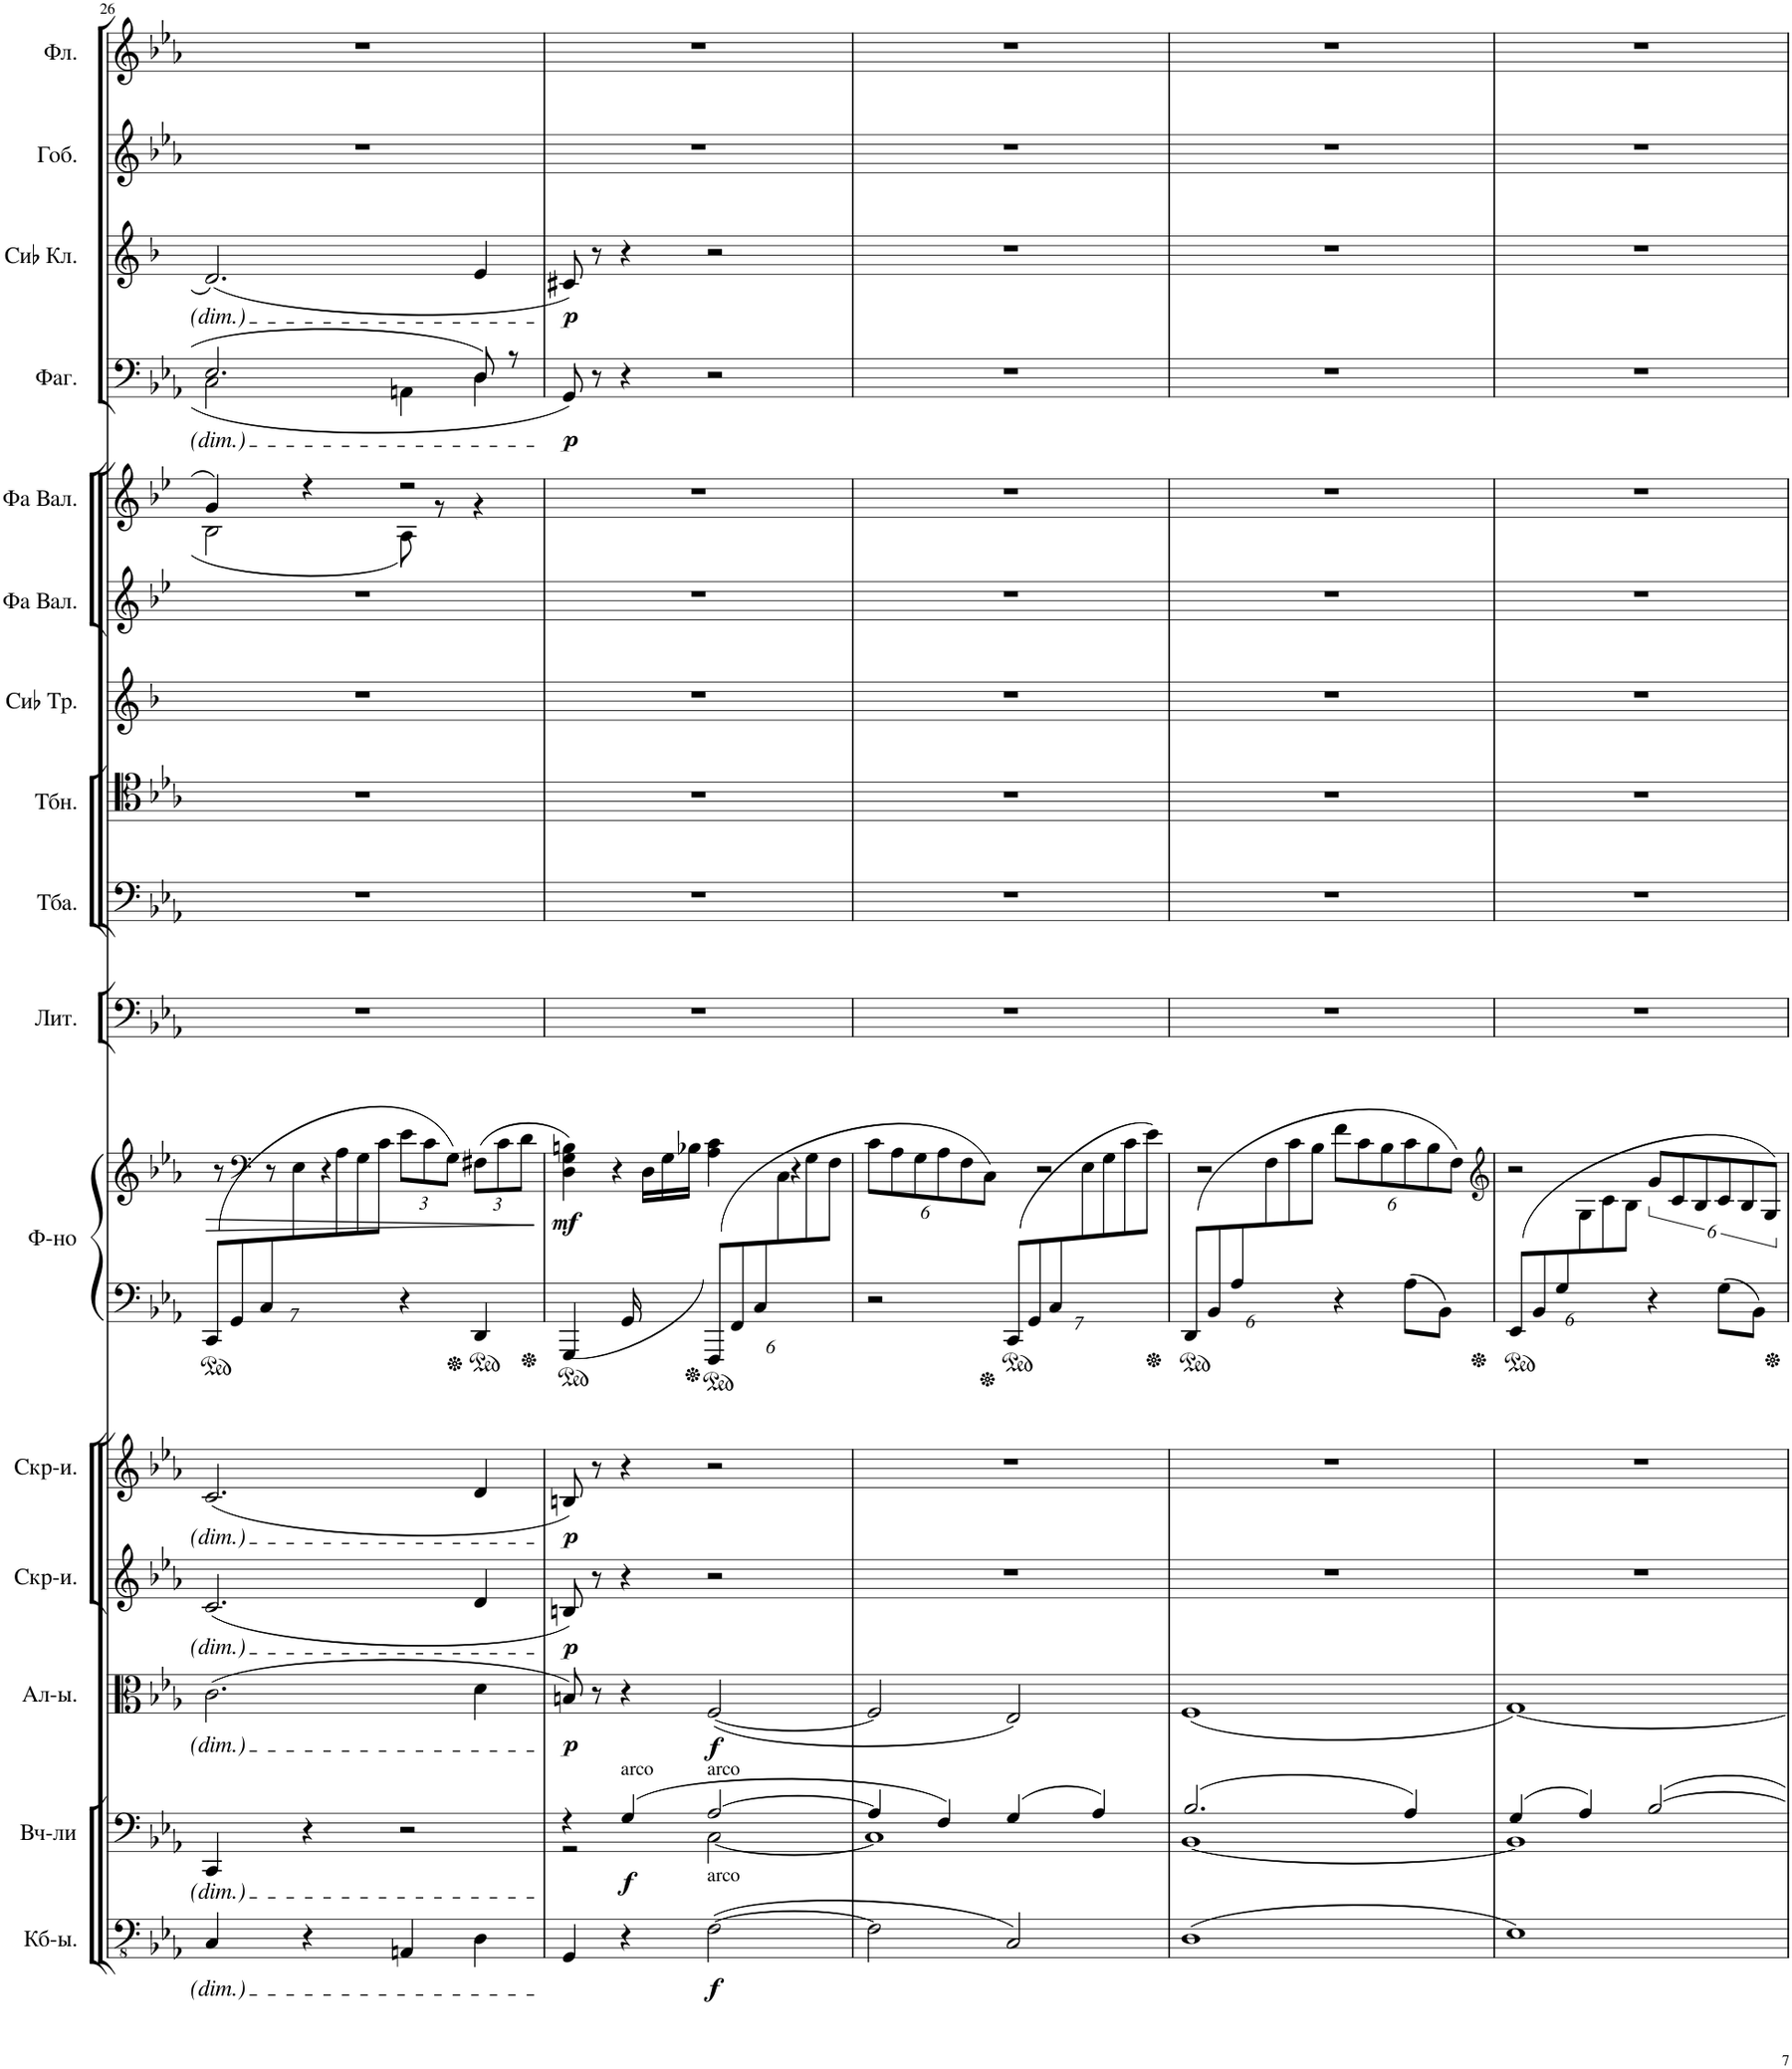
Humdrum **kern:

**kern	**dynam	**kern	**dynam	**kern	**dynam	**kern	**dynam	**kern	**dynam	**kern	**kern	**dynam	**kern	**kern	**kern	**kern	**kern	**kern	**kern	**dynam	**kern	**dynam	**kern	**kern
*part16	*part16	*part15	*part15	*part14	*part14	*part13	*part13	*part12	*part12	*part11	*part11	*part11	*part10	*part9	*part8	*part7	*part6	*part5	*part4	*part4	*part3	*part3	*part2	*part1
*staff17	*staff17	*staff16	*staff16	*staff15	*staff15	*staff14	*staff14	*staff13	*staff13	*staff12	*staff11	*staff11/12	*staff10	*staff9	*staff8	*staff7	*staff6	*staff5	*staff4	*staff4	*staff3	*staff3	*staff2	*staff1
*I"Контрабасы	*	*I"Виолончели	*	*I"Альты	*	*I"Скрипки	*	*I"Скрипки	*	*I"Рояль	*	*	*I"Литавры	*I"Туба	*I"Тромбон	*I"Сиb Труба	*I"Фа Валторна	*I"Фа Валторна	*I"Фагот	*	*I"Сиb Кларнет	*	*I"Гобой	*I"Флейта
*	*	*	*	*	*	*	*	*	*	*	*	*	*	*	*	*I'Сиb Тр.	*	*	*	*	*I'Сиb Кл.	*	*	*
!!LO:PB:g=z
*clefFv4	*	*clefF4	*	*clefC3	*	*clefG2	*	*clefG2	*	*clefF4	*clefG2	*	*clefF4	*clefF4	*clefC4	*clefG2	*clefG2	*clefG2	*clefF4	*	*clefG2	*	*clefG2	*clefG2
*	*	*	*	*	*	*	*	*	*	*	*	*	*	*	*	*Trd1c2	*Trd4c7	*Trd4c7	*	*	*Trd1c2	*	*	*
*k[b-e-a-]	*	*k[b-e-a-]	*	*k[b-e-a-]	*	*k[b-e-a-]	*	*k[b-e-a-]	*	*k[b-e-a-]	*k[b-e-a-]	*	*k[b-e-a-]	*k[b-e-a-]	*k[b-e-a-]	*k[b-]	*k[b-e-]	*k[b-e-]	*k[b-e-a-]	*	*k[b-]	*	*k[b-e-a-]	*k[b-e-a-]
*M2/2	*	*M2/2	*	*M2/2	*	*M2/2	*	*M2/2	*	*M2/2	*M2/2	*	*M2/2	*M2/2	*M2/2	*M2/2	*M2/2	*M2/2	*M2/2	*	*M2/2	*	*M2/2	*M2/2
*met(c|)	*	*met(c|)	*	*met(c|)	*	*met(c|)	*	*met(c|)	*	*met(c|)	*met(c|)	*	*met(c|)	*met(c|)	*met(c|)	*met(c|)	*met(c|)	*met(c|)	*met(c|)	*	*met(c|)	*	*met(c|)	*met(c|)
*	*	*	*	*	*	*	*	*	*	*Xbrackettup	*	*	*	*	*	*	*	*	*	*	*	*	*	*
=26	=26	=26	=26	=26	=26	=26	=26	=26	=26	=26	=26	=26	=26	=26	=26	=26	=26	=26	=26	=26	=26	=26	=26	=26
!	!	!	!	!	!	!	!	!	!	!	!	!LO:HP:b	!	!	!	!	!	!	!	!	!	!	!	!
*	*	*	*	*	*	*	*	*	*	*	*^	*	*	*	*	*	*	*^	*^	*	*	*	*	*
4CC/	.	4CC/	.	(2.c\	.	(2.c/	.	(2.c/	.	(14CC/L	8r	7.ryy	>	1r	1r	1r	1r	1r	4g/	2B-\	2.E-/	2C\	.	(2.d/	.	1r	1r
.	.	.	.	.	.	.	.	.	.	14GG/	.	.	.	.	.	.	.	.	.	.	.	.	.	.	.	.	.
*	*	*	*	*	*	*	*	*	*	*	*clefF4	*	*	*	*	*	*	*	*	*	*	*	*	*	*	*	*
.	.	.	.	.	.	.	.	.	.	.	8r	.	.	.	.	.	.	.	.	.	.	.	.	.	.	.	.
.	.	.	.	.	.	.	.	.	.	14C/	.	.	.	.	.	.	.	.	.	.	.	.	.	.	.	.	.
.	.	.	.	.	.	.	.	.	.	7%2ryy	.	14E-\	.	.	.	.	.	.	.	.	.	.	.	.	.	.	.
4r	.	4r	.	.	.	.	.	.	.	.	4r	.	.	.	.	.	.	.	4r	.	.	.	.	.	.	.	.
.	.	.	.	.	.	.	.	.	.	.	.	14A-\	.	.	.	.	.	.	.	.	.	.	.	.	.	.	.
.	.	.	.	.	.	.	.	.	.	.	.	14G\	.	.	.	.	.	.	.	.	.	.	.	.	.	.	.
.	.	.	.	.	.	.	.	.	.	.	.	14c\J	.	.	.	.	.	.	.	.	.	.	.	.	.	.	.
*	*	*	*	*	*	*	*	*	*	*	*Xbrackettup	*	*	*	*	*	*	*	*	*	*	*	*	*	*	*	*
4AAAn/	.	2r	.	.	.	.	.	.	.	4r	12e-\L	2ryy	.	.	.	.	.	.	2r	8A\	.	4AAn\	.	.	.	.	.
.	.	.	.	.	.	.	.	.	.	.	12c\	.	.	.	.	.	.	.	.	.	.	.	.	.	.	.	.
.	.	.	.	.	.	.	.	.	.	.	.	.	.	.	.	.	.	.	.	8r	.	.	.	.	.	.	.
.	.	.	.	.	.	.	.	.	.	.	(12G\J	.	.	.	.	.	.	.	.	.	.	.	.	.	.	.	.
*	*	*	*	*	*	*	*	*	*	*ped	*	*	*	*	*	*	*	*	*	*	*	*	*	*	*	*	*
4DD\	.	.	.	4d\	.	4d/	.	4d/	.	4DD/	(12F#X\L	.	.	.	.	.	.	.	.	4r	8D/	4D\	.	4e/	.	.	.
.	.	.	.	.	.	.	.	.	.	.	12c\	.	.	.	.	.	.	.	.	.	.	.	.	.	.	.	.
.	.	.	.	.	.	.	.	.	.	.	.	.	.	.	.	.	.	.	.	.	8r	.	.	.	.	.	.
.	.	.	.	.	.	.	.	.	.	.	12d\J	.	.	.	.	.	.	.	.	.	.	.	.	.	.	.	.
*	*	*	*	*	*	*	*	*	*	*	*	*	*	*	*	*	*	*	*v	*v	*	*	*	*	*	*	*
*	*	*	*	*	*	*	*	*	*	*	*v	*v	*	*	*	*	*	*	*	*v	*v	*	*	*	*	*
.	.	.	.	.	.	.	.	.	.	.	.	]	.	.	.	.	.	.	.	.	.	.	.	.
=27	=27	=27	=27	=27	=27	=27	=27	=27	=27	=27	=27	=27	=27	=27	=27	=27	=27	=27	=27	=27	=27	=27	=27	=27
*	*	*^	*	*	*	*	*	*	*	*	*^	*	*	*	*	*	*	*	*	*	*	*	*	*
!	!	!	!	!	!	!LO:DY:b	!	!LO:DY:b	!	!LO:DY:b	!	!	!	!LO:DY:b	!	!	!	!	!	!	!	!LO:DY:b	!	!LO:DY:b	!	!
4GGG/	.	4r	2r	.	8Bn/)	p	8Bn/)	p	8Bn/)	p	(4GGG/	4D\ 4G\ 4Bn\)	16ryy	mf	1r	1r	1r	1r	1r	1r	8GG/	p	8c#X/)	p	1r	1r
*	*	*	*	*	*	*	*	*	*	*	*	*v	*v	*	*	*	*	*	*	*	*	*	*	*	*	*
.	.	.	.	.	8r	.	8r	.	8r	.	.	.	.	.	.	.	.	.	.	8r	.	8r	.	.	.
!	!	!LO:TX:a:t=arco	!	!	!	!	!	!	!	!	!	!	!	!	!	!	!	!	!	!	!	!	!	!	!
!	!	!	!	!LO:DY:b	!	!	!	!	!	!	!	!	!	!	!	!	!	!	!	!	!	!	!	!	!
4r	.	(4G/	.	f	4r	.	4r	.	4r	.	16GG/	4r	.	.	.	.	.	.	.	4r	.	4r	.	.	.
*	*	*	*	*	*	*	*	*	*	*	*	*^	*	*	*	*	*	*	*	*	*	*	*	*	*
.	.	.	.	.	.	.	.	.	.	.	8.ryy	.	16D\LL	.	.	.	.	.	.	.	.	.	.	.	.	.
.	.	.	.	.	.	.	.	.	.	.	.	.	16G\	.	.	.	.	.	.	.	.	.	.	.	.	.
.	.	.	.	.	.	.	.	.	.	.	.	.	16B-X\JJ	.	.	.	.	.	.	.	.	.	.	.	.	.
*	*	*	*	*	*	*	*	*	*	*	*ped	*	*	*	*	*	*	*	*	*	*	*	*	*	*	*
*	*	*	*	*	*	*	*	*	*	*	*	*Xped	*	*	*	*	*	*	*	*	*	*	*	*	*	*
!	!	!LO:TX:a:t=arco	!	!	!	!	!	!	!	!	!	!	!	!	!	!	!	!	!	!	!	!	!	!	!	!
!LO:TX:a:t=arco	!	!	!	!	!	!	!	!	!	!	!	!	!	!	!	!	!	!	!	!	!	!	!	!	!	!
!	!LO:DY:b	!	!	!	!	!LO:DY:b	!	!	!	!	!	!	!	!	!	!	!	!	!	!	!	!	!	!	!	!
([2FF\	f	[2A-/	[2C\	.	([2F/	f	2r	.	2r	.	12FFF/L	4A-\ 4c\)	4ryy	.	.	.	.	.	.	.	2r	.	2r	.	.	.
.	.	.	.	.	.	.	.	.	.	.	12FF/	.	.	.	.	.	.	.	.	.	.	.	.	.	.	.
.	.	.	.	.	.	.	.	.	.	.	12C/	.	.	.	.	.	.	.	.	.	.	.	.	.	.	.
.	.	.	.	.	.	.	.	.	.	.	4ryy	4r	12C\	.	.	.	.	.	.	.	.	.	.	.	.	.
.	.	.	.	.	.	.	.	.	.	.	.	.	12G\	.	.	.	.	.	.	.	.	.	.	.	.	.
.	.	.	.	.	.	.	.	.	.	.	.	.	12F\J	.	.	.	.	.	.	.	.	.	.	.	.	.
=28	=28	=28	=28	=28	=28	=28	=28	=28	=28	=28	=28	=28	=28	=28	=28	=28	=28	=28	=28	=28	=28	=28	=28	=28	=28	=28
2FF\]	.	4A-/]	1C]	.	2F/]	.	1r	.	1r	.	2r	12c\L	7%5ryy	.	1r	1r	1r	1r	1r	1r	1r	.	1r	.	1r	1r
.	.	.	.	.	.	.	.	.	.	.	.	12A-\	.	.	.	.	.	.	.	.	.	.	.	.	.	.
.	.	.	.	.	.	.	.	.	.	.	.	12G\	.	.	.	.	.	.	.	.	.	.	.	.	.	.
.	.	4F/)	.	.	.	.	.	.	.	.	.	12A-\	.	.	.	.	.	.	.	.	.	.	.	.	.	.
.	.	.	.	.	.	.	.	.	.	.	.	12F\	.	.	.	.	.	.	.	.	.	.	.	.	.	.
.	.	.	.	.	.	.	.	.	.	.	.	12C\J)	.	.	.	.	.	.	.	.	.	.	.	.	.	.
2CC/)	.	(4G/	.	.	2E-/)	.	.	.	.	.	(14CC/L	2r	.	.	.	.	.	.	.	.	.	.	.	.	.	.
.	.	.	.	.	.	.	.	.	.	.	14GG/	.	.	.	.	.	.	.	.	.	.	.	.	.	.	.
.	.	.	.	.	.	.	.	.	.	.	14C/	.	.	.	.	.	.	.	.	.	.	.	.	.	.	.
.	.	.	.	.	.	.	.	.	.	.	7%2ryy	.	14E-\	.	.	.	.	.	.	.	.	.	.	.	.	.
.	.	4A-/)	.	.	.	.	.	.	.	.	.	.	.	.	.	.	.	.	.	.	.	.	.	.	.	.
.	.	.	.	.	.	.	.	.	.	.	.	.	14G\	.	.	.	.	.	.	.	.	.	.	.	.	.
.	.	.	.	.	.	.	.	.	.	.	.	.	14c\	.	.	.	.	.	.	.	.	.	.	.	.	.
.	.	.	.	.	.	.	.	.	.	.	.	.	14e-\J)	.	.	.	.	.	.	.	.	.	.	.	.	.
=29	=29	=29	=29	=29	=29	=29	=29	=29	=29	=29	=29	=29	=29	=29	=29	=29	=29	=29	=29	=29	=29	=29	=29	=29	=29	=29
*	*	*	*	*	*	*	*	*	*	*	*	*Xped	*	*	*	*	*	*	*	*	*	*	*	*	*	*
(1DD	.	(2.B-/	[1BB-	.	(1F	.	1r	.	1r	.	12DD/L	2r	4ryy	.	1r	1r	1r	1r	1r	1r	1r	.	1r	.	1r	1r
.	.	.	.	.	.	.	.	.	.	.	12BB-/	.	.	.	.	.	.	.	.	.	.	.	.	.	.	.
.	.	.	.	.	.	.	.	.	.	.	12A-/	.	.	.	.	.	.	.	.	.	.	.	.	.	.	.
.	.	.	.	.	.	.	.	.	.	.	4ryy	.	12F\	.	.	.	.	.	.	.	.	.	.	.	.	.
.	.	.	.	.	.	.	.	.	.	.	.	.	12c\	.	.	.	.	.	.	.	.	.	.	.	.	.
.	.	.	.	.	.	.	.	.	.	.	.	.	12B-\J	.	.	.	.	.	.	.	.	.	.	.	.	.
.	.	.	.	.	.	.	.	.	.	.	4r	12f\L	2ryy	.	.	.	.	.	.	.	.	.	.	.	.	.
.	.	.	.	.	.	.	.	.	.	.	.	12c\	.	.	.	.	.	.	.	.	.	.	.	.	.	.
.	.	.	.	.	.	.	.	.	.	.	.	12B-\	.	.	.	.	.	.	.	.	.	.	.	.	.	.
.	.	4A-/)	.	.	.	.	.	.	.	.	8A-\L	12c\	.	.	.	.	.	.	.	.	.	.	.	.	.	.
.	.	.	.	.	.	.	.	.	.	.	.	12B-\	.	.	.	.	.	.	.	.	.	.	.	.	.	.
.	.	.	.	.	.	.	.	.	.	.	8BB-\J	.	.	.	.	.	.	.	.	.	.	.	.	.	.	.
.	.	.	.	.	.	.	.	.	.	.	.	(12F\J	.	.	.	.	.	.	.	.	.	.	.	.	.	.
=30	=30	=30	=30	=30	=30	=30	=30	=30	=30	=30	=30	=30	=30	=30	=30	=30	=30	=30	=30	=30	=30	=30	=30	=30	=30	=30
*	*	*	*	*	*	*	*	*	*	*	*	*clefG2	*	*	*	*	*	*	*	*	*	*	*	*	*	*
1EE-)	.	(4G/	1BB-]	.	[1G)	.	1r	.	1r	.	12EE-/L	2r	4ryy	.	1r	1r	1r	1r	1r	1r	1r	.	1r	.	1r	1r
.	.	.	.	.	.	.	.	.	.	.	12BB-/	.	.	.	.	.	.	.	.	.	.	.	.	.	.	.
.	.	.	.	.	.	.	.	.	.	.	12G/	.	.	.	.	.	.	.	.	.	.	.	.	.	.	.
.	.	4A-/)	.	.	.	.	.	.	.	.	4ryy	.	12G\	.	.	.	.	.	.	.	.	.	.	.	.	.
.	.	.	.	.	.	.	.	.	.	.	.	.	12c\	.	.	.	.	.	.	.	.	.	.	.	.	.
.	.	.	.	.	.	.	.	.	.	.	.	.	12B-\J	.	.	.	.	.	.	.	.	.	.	.	.	.
*	*	*	*	*	*	*	*	*	*	*	*	*brackettup	*	*	*	*	*	*	*	*	*	*	*	*	*	*
.	.	[2B-/	.	.	.	.	.	.	.	.	4r	12g/L	2ryy	.	.	.	.	.	.	.	.	.	.	.	.	.
.	.	.	.	.	.	.	.	.	.	.	.	12c/	.	.	.	.	.	.	.	.	.	.	.	.	.	.
.	.	.	.	.	.	.	.	.	.	.	.	12B-/	.	.	.	.	.	.	.	.	.	.	.	.	.	.
.	.	.	.	.	.	.	.	.	.	.	8G\L	12c/	.	.	.	.	.	.	.	.	.	.	.	.	.	.
.	.	.	.	.	.	.	.	.	.	.	.	12B-/	.	.	.	.	.	.	.	.	.	.	.	.	.	.
.	.	.	.	.	.	.	.	.	.	.	8BB-\J	.	.	.	.	.	.	.	.	.	.	.	.	.	.	.
.	.	.	.	.	.	.	.	.	.	.	.	(12G/J	.	.	.	.	.	.	.	.	.	.	.	.	.	.
*	*	*v	*v	*	*	*	*	*	*	*	*	*v	*v	*	*	*	*	*	*	*	*	*	*	*	*	*
=	=	=	=	=	=	=	=	=	=	=	=	=	=	=	=	=	=	=	=	=	=	=	=	=
*-	*-	*-	*-	*-	*-	*-	*-	*-	*-	*-	*-	*-	*-	*-	*-	*-	*-	*-	*-	*-	*-	*-	*-	*-
